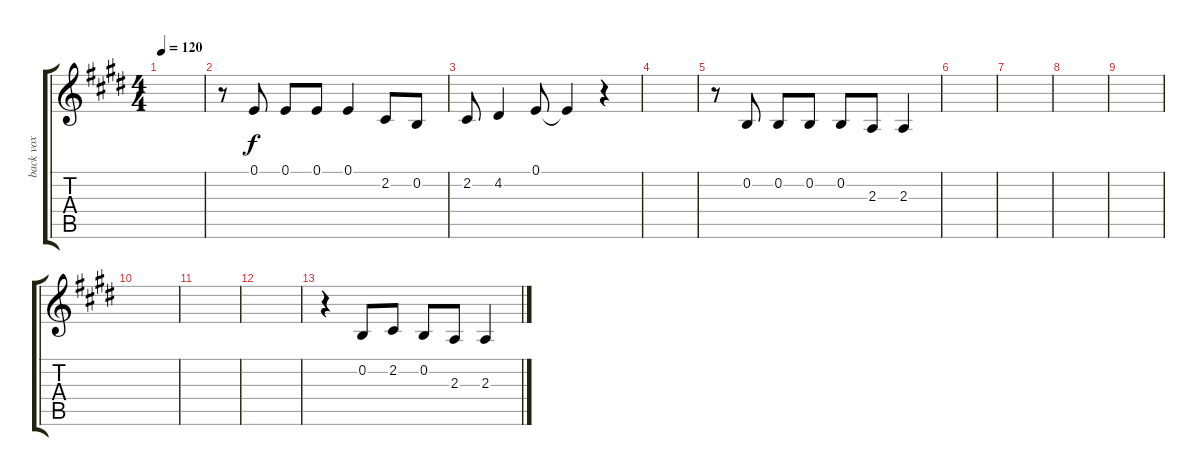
\track ("back vox" "back vox") {instrument brasssection}
\staff {score tabs}
\tuning (E4 B3 G3 D3 A2 E2) {hide}
\ts (4 4)
\tempo 120
\clef g2
\ks e
|
r.8 0.1.8 0.1.8 0.1.8 0.1.4 2.2.8 0.2.8 |
2.2.8 4.2.4 0.1.8 0.1{t}.4 r.4 |
|
r.8 0.2.8 0.2.8 0.2.8 0.2.8 2.3.8 2.3.4 |
|
|
|
|
|
|
|
r.4 0.2.8 2.2.8 0.2.8 2.3.8 2.3.4
